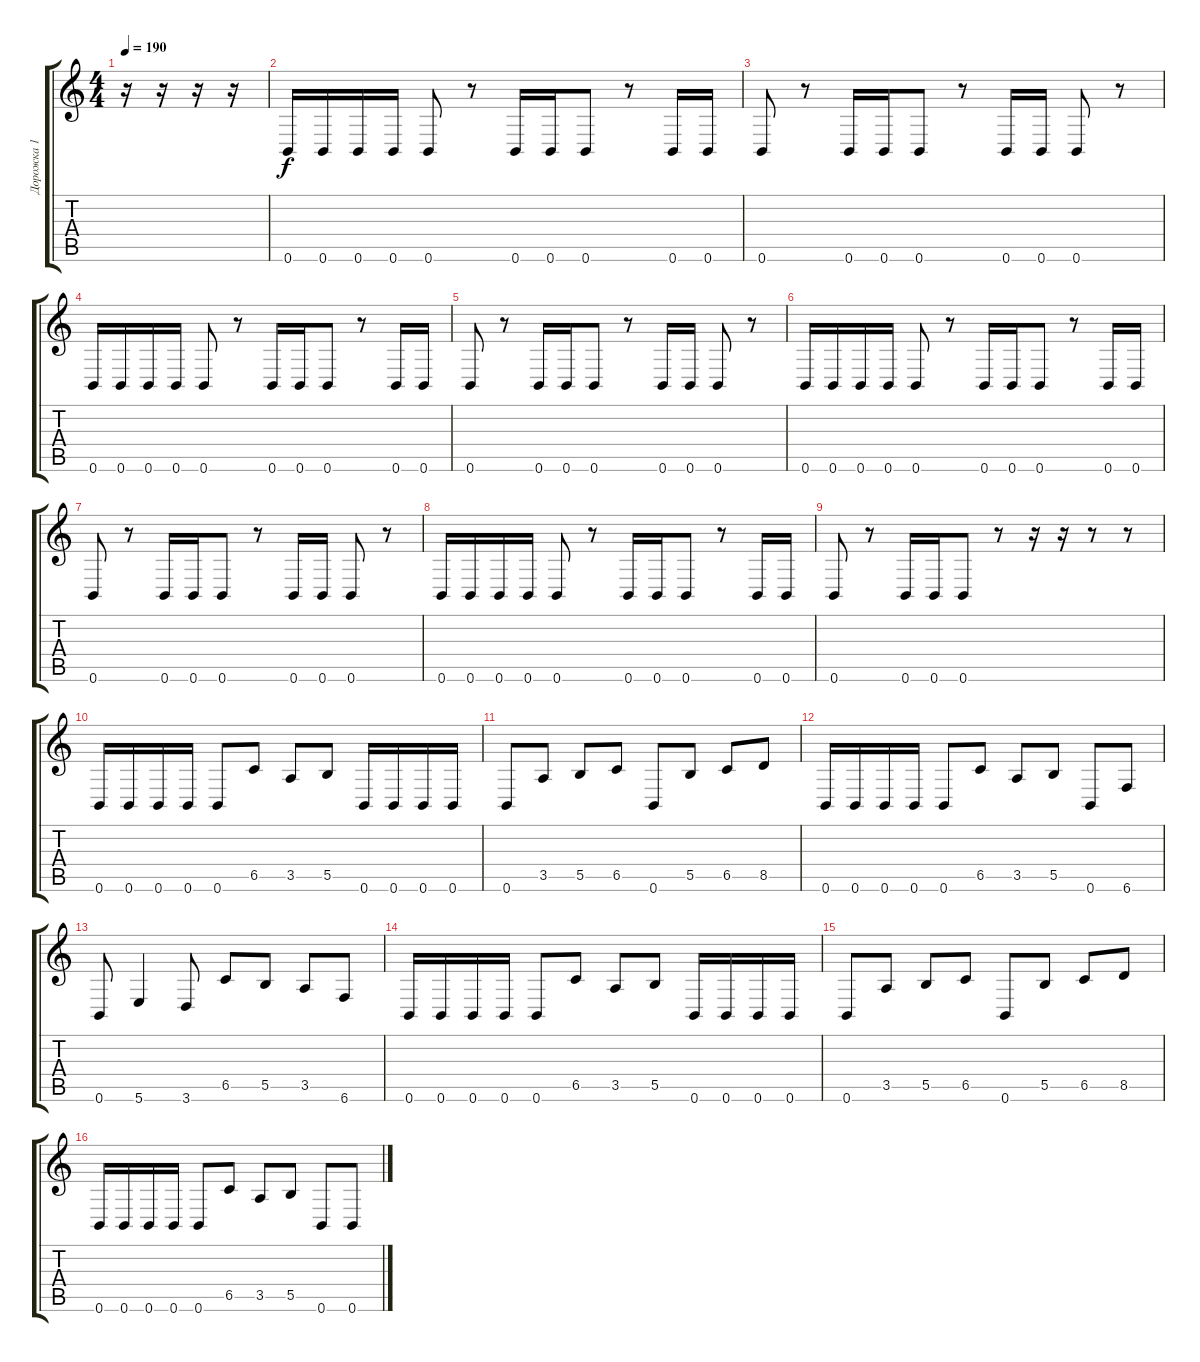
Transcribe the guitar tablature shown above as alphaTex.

\track ("Дорожка 1" "Дорожка 1") {instrument distortionguitar}
\staff {score tabs}
\tuning (Db4 Ab3 E3 B2 Gb2 B1) {hide}
\ts (4 4)
\tempo 190
\clef g2
\ks c
r.16{dy f instrument distortionguitar} r.16 r.16 r.16 |
0.6.16 0.6.16 0.6.16 0.6.16 0.6.8 r.8 0.6.16 0.6.16 0.6.8 r.8 0.6.16 0.6.16 |
0.6.8 r.8 0.6.16 0.6.16 0.6.8 r.8 0.6.16 0.6.16 0.6.8 r.8 |
0.6.16 0.6.16 0.6.16 0.6.16 0.6.8 r.8 0.6.16 0.6.16 0.6.8 r.8 0.6.16 0.6.16 |
0.6.8 r.8 0.6.16 0.6.16 0.6.8 r.8 0.6.16 0.6.16 0.6.8 r.8 |
0.6.16 0.6.16 0.6.16 0.6.16 0.6.8 r.8 0.6.16 0.6.16 0.6.8 r.8 0.6.16 0.6.16 |
0.6.8 r.8 0.6.16 0.6.16 0.6.8 r.8 0.6.16 0.6.16 0.6.8 r.8 |
0.6.16 0.6.16 0.6.16 0.6.16 0.6.8 r.8 0.6.16 0.6.16 0.6.8 r.8 0.6.16 0.6.16 |
0.6.8 r.8 0.6.16 0.6.16 0.6.8 r.8 r.16 r.16 r.8 r.8 |
0.6.16 0.6.16 0.6.16 0.6.16 0.6.8 6.5.8 3.5.8 5.5.8 0.6.16 0.6.16 0.6.16 0.6.16 |
0.6.8 3.5.8 5.5.8 6.5.8 0.6.8 5.5.8 6.5.8 8.5.8 |
0.6.16 0.6.16 0.6.16 0.6.16 0.6.8 6.5.8 3.5.8 5.5.8 0.6.8 6.6.8 |
0.6.8 5.6.4 3.6.8 6.5.8 5.5.8 3.5.8 6.6.8 |
0.6.16 0.6.16 0.6.16 0.6.16 0.6.8 6.5.8 3.5.8 5.5.8 0.6.16 0.6.16 0.6.16 0.6.16 |
0.6.8 3.5.8 5.5.8 6.5.8 0.6.8 5.5.8 6.5.8 8.5.8 |
0.6.16 0.6.16 0.6.16 0.6.16 0.6.8 6.5.8 3.5.8 5.5.8 0.6.8 0.6.8
